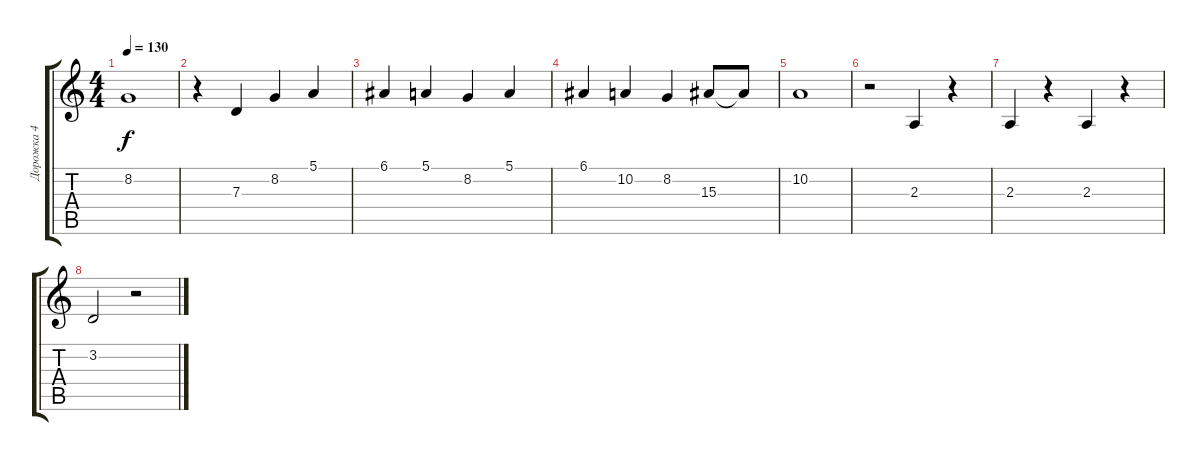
\track ("Дорожка 4" "Дорожка 4") {instrument tangoaccordion}
\staff {score tabs}
\tuning (E4 B3 G3 D3 A2 E2) {hide}
\ts (4 4)
\tempo 130
\clef g2
\ks c
8.2.1{dy f} |
r.4 7.3.4 8.2.4 5.1.4 |
6.1.4 5.1.4 8.2.4 5.1.4 |
6.1.4 10.2.4 8.2.4 15.3.8 15.3{t}.8 |
10.2.1 |
r.2 2.3.4 r.4 |
2.3.4 r.4 2.3.4 r.4 |
3.2.2 r.2
